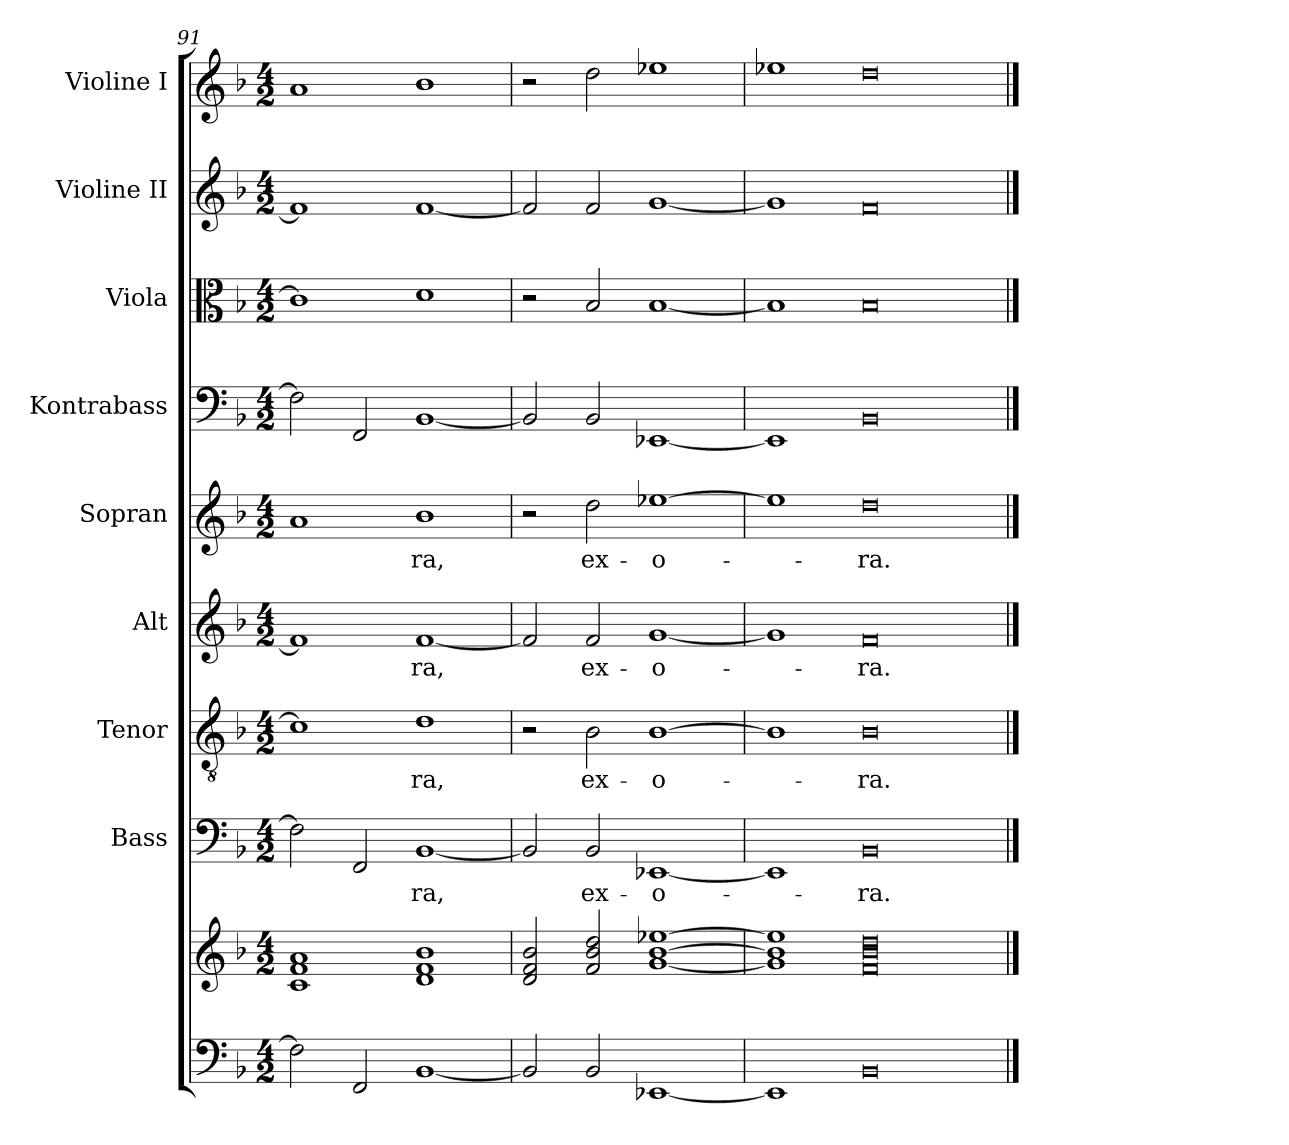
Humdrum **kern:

**kern	**kern	**kern	**text	**kern	**text	**kern	**text	**kern	**text	**kern	**kern	**kern	**kern
*part9	*part9	*part8	*part8	*part7	*part7	*part6	*part6	*part5	*part5	*part4	*part3	*part2	*part1
*staff10	*staff9	*staff8	*staff8	*staff7	*staff7	*staff6	*staff6	*staff5	*staff5	*staff4	*staff3	*staff2	*staff1
*	*	*I"Bass	*	*I"Tenor	*	*I"Alt	*	*I"Sopran	*	*I"Kontrabass	*I"Viola	*I"Violine II	*I"Violine I
*	*	*I'B.	*	*I'T.	*	*I'A.	*	*I'S.	*	*I'Kb.	*I'Vla.	*I'Vl. II	*I'Vl. I
*clefF4	*clefG2	*clefF4	*	*clefGv2	*	*clefG2	*	*clefG2	*	*clefF4	*clefC3	*clefG2	*clefG2
*	*	*	*	*	*	*	*	*	*	*ITrd7c12	*	*	*
*k[b-]	*k[b-]	*k[b-]	*	*k[b-]	*	*k[b-]	*	*k[b-]	*	*k[b-]	*k[b-]	*k[b-]	*k[b-]
*F:	*F:	*F:	*	*F:	*	*F:	*	*F:	*	*F:	*F:	*F:	*F:
*M4/2	*M4/2	*M4/2	*	*M4/2	*	*M4/2	*	*M4/2	*	*M4/2	*M4/2	*M4/2	*M4/2
=91	=91	=91	=91	=91	=91	=91	=91	=91	=91	=91	=91	=91	=91
2F\]	1c 1f 1a	2F\]	.	1c]	.	1f]	.	1a	.	2FF\]	1c]	1f]	1a
2FF/	.	2FF/	.	.	.	.	.	.	.	2FFF/	.	.	.
!	!	!	!LO:LY:b	!	!LO:LY:b	!	!LO:LY:b	!	!LO:LY:b	!	!	!	!
[1BB-	1d 1f 1b-	[1BB-	-ra,	1d	-ra,	[1f	-ra,	1b-	-ra,	[1BBB-	1d	[1f	1b-
=92	=92	=92	=92	=92	=92	=92	=92	=92	=92	=92	=92	=92	=92
2BB-/]	2d/ 2f/ 2b-/	2BB-/]	.	2r	.	2f/]	.	2r	.	2BBB-/]	2r	2f/]	2r
!	!	!	!LO:LY:b	!	!LO:LY:b	!	!LO:LY:b	!	!LO:LY:b	!	!	!	!
2BB-/	2f/ 2b-/ 2dd/	2BB-/	ex-	2B-\	ex-	2f/	ex-	2dd\	ex-	2BBB-/	2B-/	2f/	2dd\
!	!	!	!LO:LY:b	!	!LO:LY:b	!	!LO:LY:b	!	!LO:LY:b	!	!	!	!
[1EE-X	[1g [1b- [1ee-X	[1EE-X	-o-	[1B-	-o-	[1g	-o-	[1ee-X	-o-	[1EEE-X	[1B-	[1g	1ee-X
=93	=93	=93	=93	=93	=93	=93	=93	=93	=93	=93	=93	=93	=93
1EE-]	1g] 1b-] 1ee-]	1EE-]	.	1B-]	.	1g]	.	1ee-]	.	1EEE-]	1B-]	1g]	1ee-X
!	!	!	!LO:LY:b	!	!LO:LY:b	!	!LO:LY:b	!	!LO:LY:b	!	!	!	!
0BB-	0f 0b- 0dd	0BB-	-ra.	0B-	-ra.	0f	-ra.	0dd	-ra.	0BBB-	0B-	0f	0dd
==	==	==	==	==	==	==	==	==	==	==	==	==	==
*-	*-	*-	*-	*-	*-	*-	*-	*-	*-	*-	*-	*-	*-
